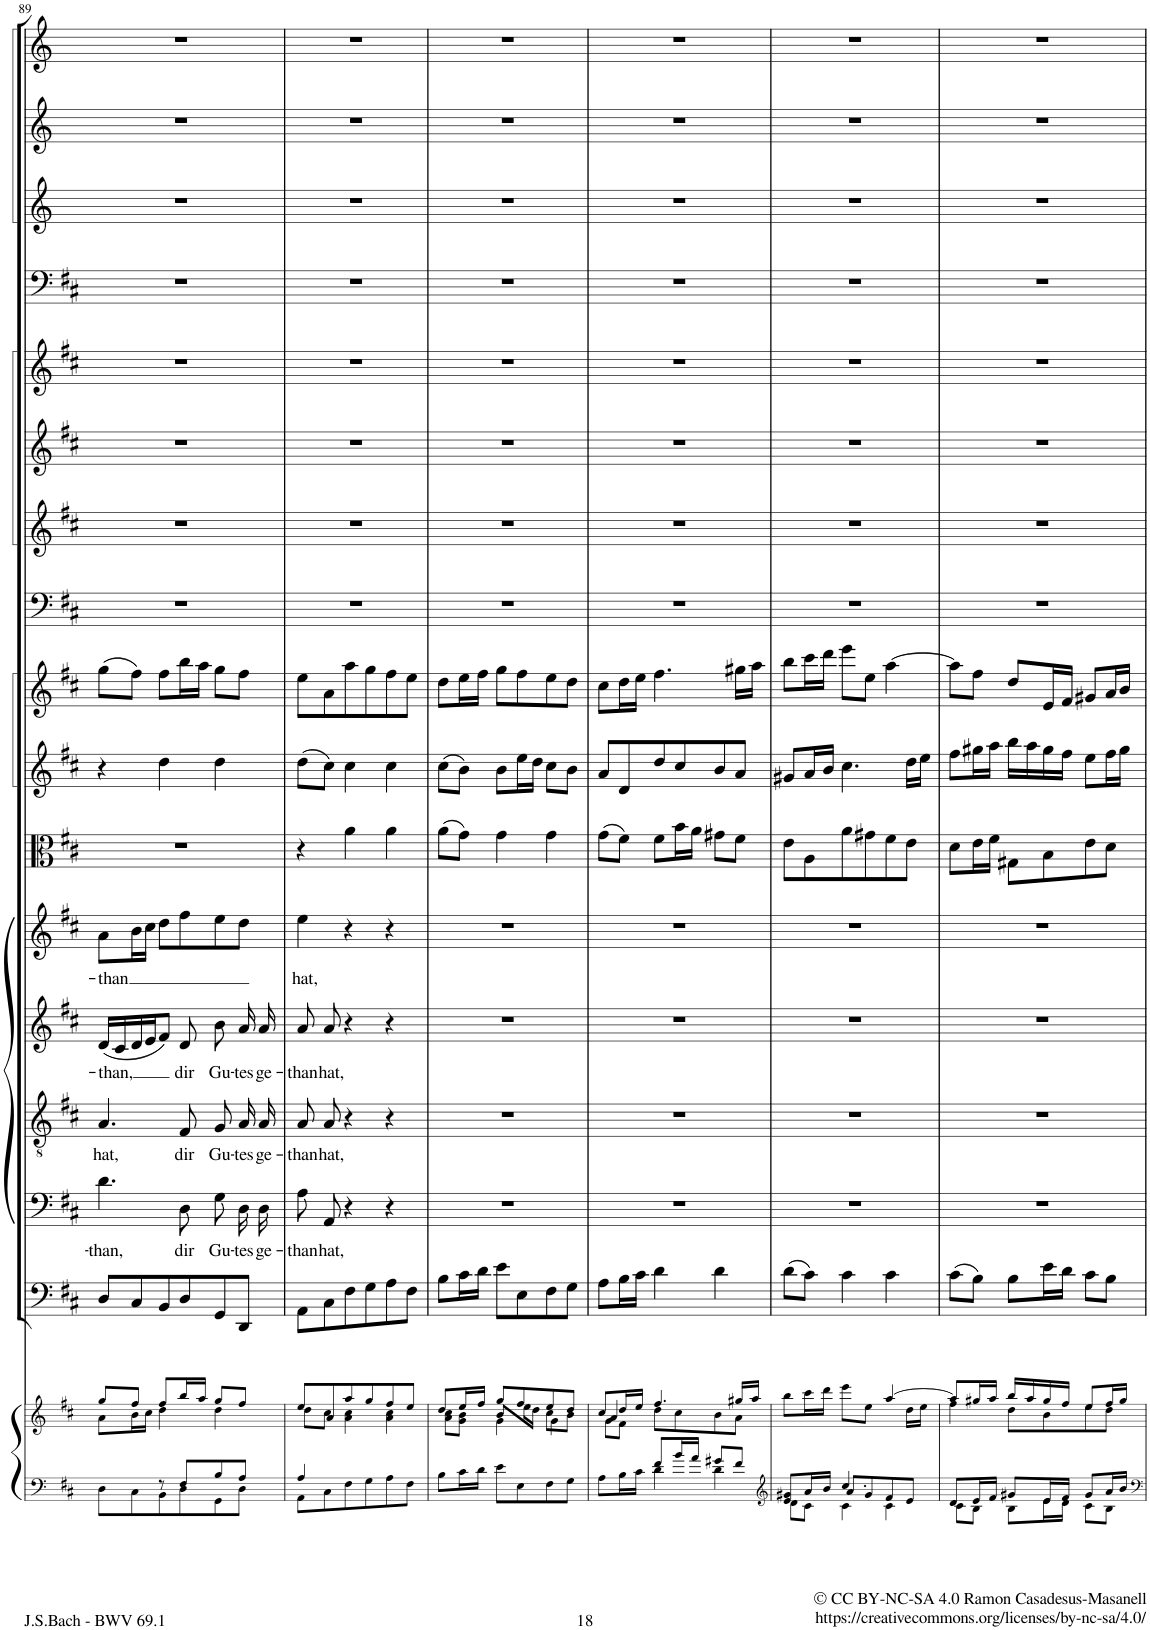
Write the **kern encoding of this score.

**kern	**kern	**kern	**kern	**text	**kern	**text	**kern	**text	**kern	**text	**kern	**kern	**kern	**kern	**kern	**kern	**kern	**kern	**kern	**kern	**kern
*part17	*part17	*part16	*part15	*part15	*part14	*part14	*part13	*part13	*part12	*part12	*part11	*part10	*part9	*part8	*part7	*part6	*part5	*part4	*part3	*part2	*part1
*staff18	*staff17	*staff16	*staff15	*staff15	*staff14	*staff14	*staff13	*staff13	*staff12	*staff12	*staff11	*staff10	*staff9	*staff8	*staff7	*staff6	*staff5	*staff4	*staff3	*staff2	*staff1
*I"Piano reduction	*	*I"Continuo	*I"Basso	*	*I"Tenore	*	*I"Alto	*	*I"Soprano	*	*I"Viola	*I"Violino II	*I"Violino I	*I"Fagotto	*I"Oboe III	*I"Oboe II	*I"Oboe I	*I"Timpani	*I"Tromba III (D)	*I"Tromba II (D)	*I"Tromba I (D)
*I'Pno	*	*	*	*	*	*	*	*	*	*	*	*	*	*	*I'Ob	*I'Ob	*I'Ob	*I'Timp	*	*	*
!!LO:PB:g=z
*clefF4	*clefG2	*clefF4	*clefF4	*	*clefGv2	*	*clefG2	*	*clefG2	*	*clefC3	*clefG2	*clefG2	*clefF4	*clefG2	*clefG2	*clefG2	*clefF4	*clefG2	*clefG2	*clefG2
*	*	*	*	*	*	*	*	*	*	*	*	*	*	*	*	*	*	*	*Trd-1c-2	*Trd-1c-2	*Trd-1c-2
*k[f#c#]	*k[f#c#]	*k[f#c#]	*k[f#c#]	*	*k[f#c#]	*	*k[f#c#]	*	*k[f#c#]	*	*k[f#c#]	*k[f#c#]	*k[f#c#]	*k[f#c#]	*k[f#c#]	*k[f#c#]	*k[f#c#]	*k[f#c#]	*k[]	*k[]	*k[]
*M3/4	*M3/4	*M3/4	*M3/4	*	*M3/4	*	*M3/4	*	*M3/4	*	*M3/4	*M3/4	*M3/4	*M3/4	*M3/4	*M3/4	*M3/4	*M3/4	*M3/4	*M3/4	*M3/4
=89	=89	=89	=89	=89	=89	=89	=89	=89	=89	=89	=89	=89	=89	=89	=89	=89	=89	=89	=89	=89	=89
*^	*^	*	*	*	*	*	*	*	*	*	*	*	*	*	*	*	*	*	*	*	*
!	!	!	!	!	!	!LO:LY:b	!	!LO:LY:b	!	!LO:LY:b	!	!LO:LY:b	!	!	!	!	!	!	!	!	!	!	!
4ryy	8D\L	8gg/L	8a\L	8D/L	4.d\	than,	4.A/	hat,	(16d/LL	-than,	8a\L	than	2.r	4r	(8gg\L	2.r	2.r	2.r	2.r	2.r	2.r	2.r	2.r
.	.	.	.	.	.	.	.	.	16c#/	.	.	.	.	.	.	.	.	.	.	.	.	.	.
.	8C#\	8ff#/J	16b\L	8C#/	.	.	.	.	16d/	.	16b\L	.	.	.	8ff#\J)	.	.	.	.	.	.	.	.
.	.	.	16cc#\JJ	.	.	.	.	.	16e/J	.	16cc#\JJ	.	.	.	.	.	.	.	.	.	.	.	.
8r	8BB\	8ff#/L	4dd\	8BB/	.	.	.	.	8f#/J)	.	8dd\L	.	.	4dd\	8ff#\L	.	.	.	.	.	.	.	.
!	!	!	!	!	!	!LO:LY:b	!	!LO:LY:b	!	!LO:LY:b	!	!	!	!	!	!	!	!	!	!	!	!	!
8F#/L	8D\	16bb/L	.	8D/	8D\	dir	8F#/	dir	8d/	dir	8ff#\	.	.	.	16bb\L	.	.	.	.	.	.	.	.
.	.	16aa/JJ	.	.	.	.	.	.	.	.	.	.	.	.	16aa\JJ	.	.	.	.	.	.	.	.
!	!	!	!	!	!	!LO:LY:b	!	!LO:LY:b	!	!LO:LY:b	!	!	!	!	!	!	!	!	!	!	!	!	!
8B/	8GG\	8gg/L	4dd\	8GG/	8G\L	Gu-	8G/L	Gu-	8b\	Gu-	8ee\	.	.	4dd\	8gg\L	.	.	.	.	.	.	.	.
!	!	!	!	!	!	!LO:LY:b	!	!LO:LY:b	!	!LO:LY:b	!	!	!	!	!	!	!	!	!	!	!	!	!
8A/J	8D\J	8ff#/J	.	8DD/J	16D\L	tes	16A/L	tes	16a/	tes	8dd\J	.	.	.	8ff#\J	.	.	.	.	.	.	.	.
!	!	!	!	!	!	!LO:LY:b	!	!LO:LY:b	!	!LO:LY:b	!	!	!	!	!	!	!	!	!	!	!	!	!
.	.	.	.	.	16D\JJ	ge-	16A/JJ	ge-	16a/	ge-	.	.	.	.	.	.	.	.	.	.	.	.	.
=90	=90	=90	=90	=90	=90	=90	=90	=90	=90	=90	=90	=90	=90	=90	=90	=90	=90	=90	=90	=90	=90	=90	=90
!	!	!	!	!	!	!LO:LY:b	!	!LO:LY:b	!	!LO:LY:b	!	!LO:LY:b	!	!	!	!	!	!	!	!	!	!	!
4A/	8AA\L	8ee/L	8dd\L	8AA\L	8A\L	than	8A/L	than	8a/	than	4ee\	hat,	4r	(8dd\L	8ee\L	2.r	2.r	2.r	2.r	2.r	2.r	2.r	2.r
!	!	!	!	!	!	!LO:LY:b	!	!LO:LY:b	!	!LO:LY:b	!	!	!	!	!	!	!	!	!	!	!	!	!
.	8C#\	8a/	8cc#\J	8C#\	8AA\J	hat,	8A/J	hat,	8a/	hat,	.	.	.	8cc#\J)	8a\	.	.	.	.	.	.	.	.
2ryy	8F#\	8aa/	4a\ 4cc#\	8F#\	4r	.	4r	.	4r	.	4r	.	4a\	4cc#\	8aa\	.	.	.	.	.	.	.	.
.	8G\	8gg/	.	8G\	.	.	.	.	.	.	.	.	.	.	8gg\	.	.	.	.	.	.	.	.
.	8A\	8ff#/	4a\ 4cc#\	8A\	4r	.	4r	.	4r	.	4r	.	4a\	4cc#\	8ff#\	.	.	.	.	.	.	.	.
.	8F#\J	8ee/J	.	8F#\J	.	.	.	.	.	.	.	.	.	.	8ee\J	.	.	.	.	.	.	.	.
*v	*v	*	*	*	*	*	*	*	*	*	*	*	*	*	*	*	*	*	*	*	*	*	*
=91	=91	=91	=91	=91	=91	=91	=91	=91	=91	=91	=91	=91	=91	=91	=91	=91	=91	=91	=91	=91	=91	=91
*	*	*^	*	*	*	*	*	*	*	*	*	*	*	*	*	*	*	*	*	*	*	*
8B\L	8dd/L	8a\ 8cc#\L	4ryy	8B\L	2.r	.	2.r	.	2.r	.	2.r	.	(8a\L	(8cc#\L	8dd\L	2.r	2.r	2.r	2.r	2.r	2.r	2.r	2.r
16c#\L	16ee/L	8g\ 8b\J	.	16c#\L	.	.	.	.	.	.	.	.	8g\J)	8b\J)	16ee\L	.	.	.	.	.	.	.	.
16d\JJ	16ff#/JJ	.	.	16d\JJ	.	.	.	.	.	.	.	.	.	.	16ff#\JJ	.	.	.	.	.	.	.	.
8e\L	8gg/L	4g\	8b/L	8e\L	.	.	.	.	.	.	.	.	4g\	8b\L	8gg\L	.	.	.	.	.	.	.	.
8E\	8ff#/	.	16ee\L	8E\	.	.	.	.	.	.	.	.	.	16ee\L	8ff#\	.	.	.	.	.	.	.	.
.	.	.	16dd\JJ	.	.	.	.	.	.	.	.	.	.	16dd\JJ	.	.	.	.	.	.	.	.	.
8F#\	8ee/	4g\	8cc#\L	8F#\	.	.	.	.	.	.	.	.	4g\	8cc#\L	8ee\	.	.	.	.	.	.	.	.
8G\J	8dd/J	.	8b\J	8G\J	.	.	.	.	.	.	.	.	.	8b\J	8dd\J	.	.	.	.	.	.	.	.
=92	=92	=92	=92	=92	=92	=92	=92	=92	=92	=92	=92	=92	=92	=92	=92	=92	=92	=92	=92	=92	=92	=92	=92
*^	*	*	*	*	*	*	*	*	*	*	*	*	*	*	*	*	*	*	*	*	*	*	*
4ryy	8A\L	8cc#/L	8g\L	4a/	8A\L	2.r	.	2.r	.	2.r	.	2.r	.	(8g\L	8a/L	8cc#\L	2.r	2.r	2.r	2.r	2.r	2.r	2.r	2.r
.	16B\L	16dd/L	8f#\J	.	16B\L	.	.	.	.	.	.	.	.	8f#\J)	8d/	16dd\L	.	.	.	.	.	.	.	.
.	16c#\JJ	16ee/JJ	.	.	16c#\JJ	.	.	.	.	.	.	.	.	.	.	16ee\JJ	.	.	.	.	.	.	.	.
8f#/L	4d\	4.ff#/	8dd\L	2ryy	4d\	.	.	.	.	.	.	.	.	8f#\L	8dd/	4.ff#\	.	.	.	.	.	.	.	.
16b/L	.	.	8cc#\	.	.	.	.	.	.	.	.	.	.	16b\L	8cc#/	.	.	.	.	.	.	.	.	.
16a/JJ	.	.	.	.	.	.	.	.	.	.	.	.	.	16a\JJ	.	.	.	.	.	.	.	.	.	.
8g#X/L	4d\	.	8b\	.	4d\	.	.	.	.	.	.	.	.	8g#X\L	8b/	.	.	.	.	.	.	.	.	.
8f#/J	.	16gg#X/LL	8a\J	.	.	.	.	.	.	.	.	.	.	8f#\J	8a/J	16gg#X\LL	.	.	.	.	.	.	.	.
.	.	16aa/JJ	.	.	.	.	.	.	.	.	.	.	.	.	.	16aa\JJ	.	.	.	.	.	.	.	.
*v	*v	*	*	*	*	*	*	*	*	*	*	*	*	*	*	*	*	*	*	*	*	*	*	*
*	*v	*v	*v	*	*	*	*	*	*	*	*	*	*	*	*	*	*	*	*	*	*	*	*
=93	=93	=93	=93	=93	=93	=93	=93	=93	=93	=93	=93	=93	=93	=93	=93	=93	=93	=93	=93	=93	=93
*clefG2	*	*	*	*	*	*	*	*	*	*	*	*	*	*	*	*	*	*	*	*	*
*^	*^	*	*	*	*	*	*	*	*	*	*	*	*	*	*	*	*	*	*	*	*
*	*^	*	*	*	*	*	*	*	*	*	*	*	*	*	*	*	*	*	*	*	*	*	*
8e/ 8g#X/L	8d\L	4ryy	8bb\L	8ryy	(8d\L	2.r	.	2.r	.	2.r	.	2.r	.	8e\L	8g#X/L	8bb\L	2.r	2.r	2.r	2.r	2.r	2.r	2.r	2.r
*	*	*	*v	*v	*	*	*	*	*	*	*	*	*	*	*	*	*	*	*	*	*	*	*	*
16a/L	8c#\J	.	16ccc#\L	8c#\J)	.	.	.	.	.	.	.	.	8A\	16a/L	16ccc#\L	.	.	.	.	.	.	.	.
16b/JJ	.	.	16ddd\JJ	.	.	.	.	.	.	.	.	.	.	16b/JJ	16ddd\JJ	.	.	.	.	.	.	.	.
8a/L	4c#\	4.cc#/	8eee\L	4c#\	.	.	.	.	.	.	.	.	8a\	4.cc#\	8eee\L	.	.	.	.	.	.	.	.
8g#/	.	.	8ee\J	.	.	.	.	.	.	.	.	.	8g#X\	.	8ee\J	.	.	.	.	.	.	.	.
8f#/	4c#\	.	[4aa/	4c#\	.	.	.	.	.	.	.	.	8f#\	.	[4aa\	.	.	.	.	.	.	.	.
*	*	*	*^	*	*	*	*	*	*	*	*	*	*	*	*	*	*	*	*	*	*	*	*
8e/J	.	8ryy	.	16dd\LL	.	.	.	.	.	.	.	.	.	8e\J	16dd\LL	.	.	.	.	.	.	.	.	.
.	.	.	.	16ee\JJ	.	.	.	.	.	.	.	.	.	.	16ee\JJ	.	.	.	.	.	.	.	.	.
*	*v	*v	*	*	*	*	*	*	*	*	*	*	*	*	*	*	*	*	*	*	*	*	*	*
=94	=94	=94	=94	=94	=94	=94	=94	=94	=94	=94	=94	=94	=94	=94	=94	=94	=94	=94	=94	=94	=94	=94	=94
8d/L	8c#\L	8aa/L]	4ff#\	(8c#\L	2.r	.	2.r	.	2.r	.	2.r	.	8d\L	8ff#\L	8aa\L]	2.r	2.r	2.r	2.r	2.r	2.r	2.r	2.r
16e/L	8B\J	16gg#X/L	.	8B\J)	.	.	.	.	.	.	.	.	16e\L	16gg#X\L	8ff#\J	.	.	.	.	.	.	.	.
16f#/JJ	.	16aa/JJ	.	.	.	.	.	.	.	.	.	.	16f#\JJ	16aa\JJ	.	.	.	.	.	.	.	.	.
8g#X/L	8B\L	16bb/LL	8dd\L	8B\L	.	.	.	.	.	.	.	.	8G#X\L	16bb\LL	8dd/L	.	.	.	.	.	.	.	.
.	.	16aa/	.	.	.	.	.	.	.	.	.	.	.	16aa\	.	.	.	.	.	.	.	.	.
16e/L	16e\L	16gg#/	8b\	16e\L	.	.	.	.	.	.	.	.	8B\	16gg#\	16e/L	.	.	.	.	.	.	.	.
16f#/JJ	16d\JJ	16ff#/JJ	.	16d\JJ	.	.	.	.	.	.	.	.	.	16ff#\JJ	16f#/JJ	.	.	.	.	.	.	.	.
8g#/L	8c#\L	8ee/L	8ee\	8c#\L	.	.	.	.	.	.	.	.	8e\	8ee\L	8g#X/L	.	.	.	.	.	.	.	.
16a/L	8B\J	16ff#/L	8dd\J	8B\J	.	.	.	.	.	.	.	.	8d\J	16ff#\L	16a/L	.	.	.	.	.	.	.	.
16b/JJ	.	16gg#/JJ	.	.	.	.	.	.	.	.	.	.	.	16gg#\JJ	16b/JJ	.	.	.	.	.	.	.	.
*v	*v	*	*	*	*	*	*	*	*	*	*	*	*	*	*	*	*	*	*	*	*	*	*
*	*v	*v	*	*	*	*	*	*	*	*	*	*	*	*	*	*	*	*	*	*	*	*
=	=	=	=	=	=	=	=	=	=	=	=	=	=	=	=	=	=	=	=	=	=
*-	*-	*-	*-	*-	*-	*-	*-	*-	*-	*-	*-	*-	*-	*-	*-	*-	*-	*-	*-	*-	*-
